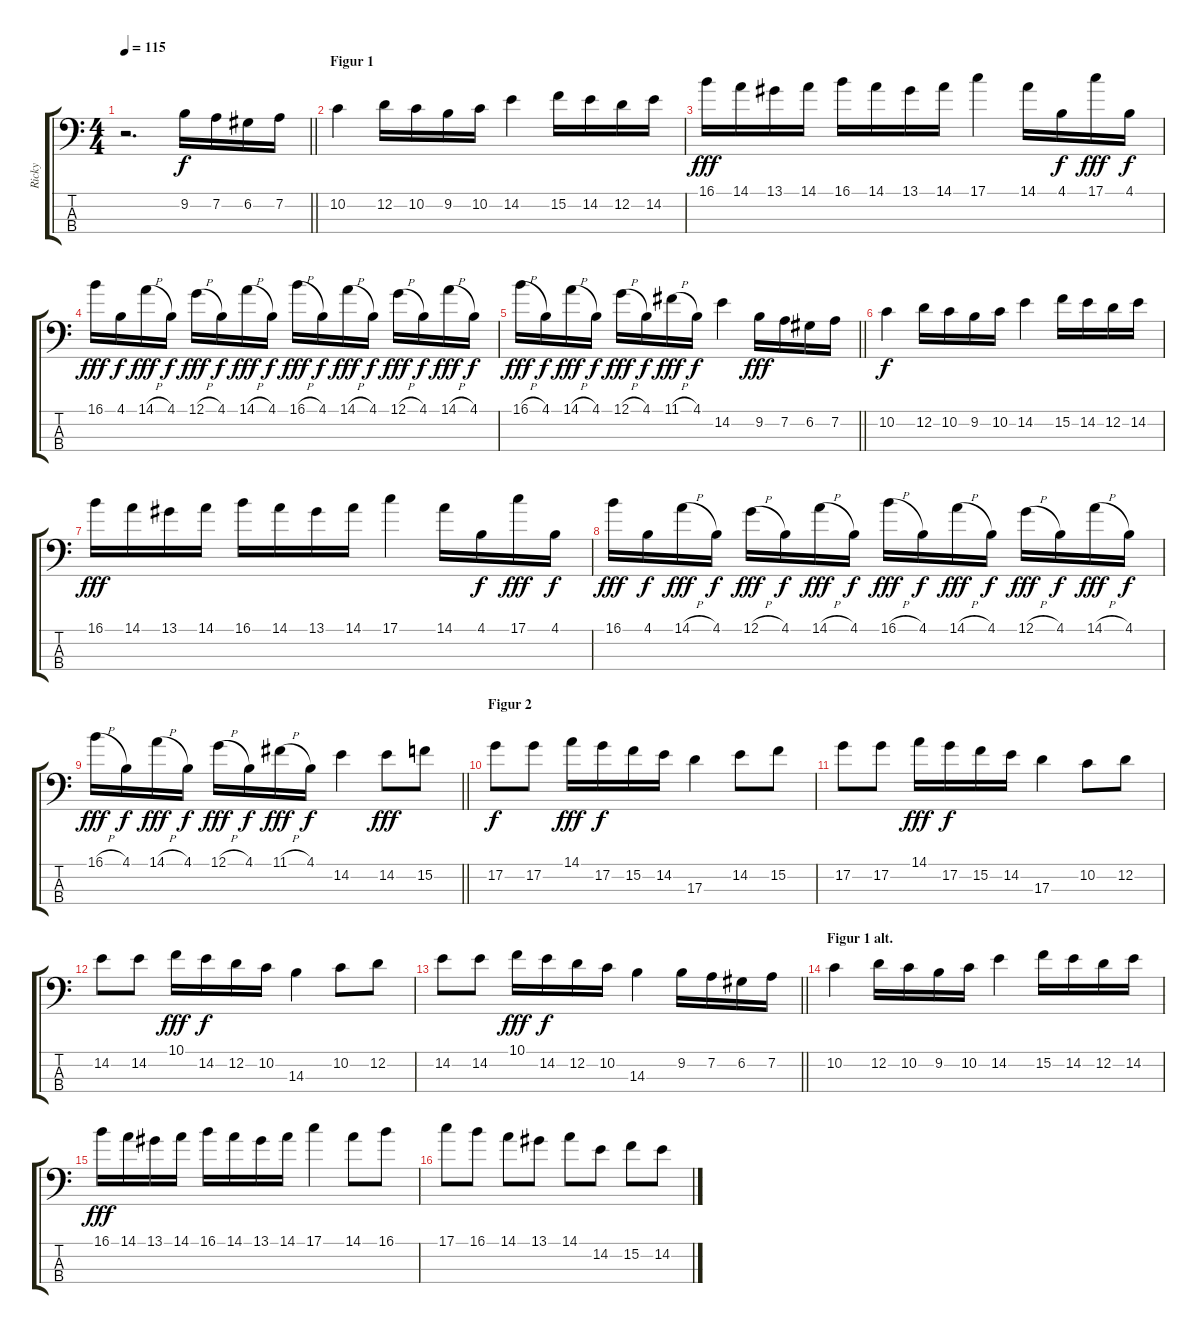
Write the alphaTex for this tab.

\track ("Ricky" "Ricky") {instrument electricbassfinger}
\staff {score tabs}
\tuning (G2 D2 A1 E1) {hide}
\ts (4 4)
\tempo 115
\clef f4
\barLineRight lightlight
\ks c
r.2{d dy f instrument electricbassfinger} 9.2.16 7.2.16 6.2.16 7.2.16 |
\section ("" "Figur 1")
10.2.4 12.2.16 10.2.16 9.2.16 10.2.16 14.2.4 15.2.16 14.2.16 12.2.16 14.2.16 |
16.1.16{dy fff} 14.1.16 13.1.16 14.1.16 16.1.16 14.1.16 13.1.16 14.1.16 17.1.4 14.1.16 4.1.16{dy f} 17.1.16{dy fff} 4.1.16{dy f} |
16.1.16{dy fff} 4.1.16{dy f} 14.1{h}.16{dy fff} 4.1.16{dy f} 12.1{h}.16{dy fff} 4.1.16{dy f} 14.1{h}.16{dy fff} 4.1.16{dy f} 16.1{h}.16{dy fff} 4.1.16{dy f} 14.1{h}.16{dy fff} 4.1.16{dy f} 12.1{h}.16{dy fff} 4.1.16{dy f} 14.1{h}.16{dy fff} 4.1.16{dy f} |
\barLineRight lightlight
16.1{h}.16{dy fff} 4.1.16{dy f} 14.1{h}.16{dy fff} 4.1.16{dy f} 12.1{h}.16{dy fff} 4.1.16{dy f} 11.1{h}.16{dy fff} 4.1.16{dy f} 14.2.4 9.2.16{dy fff} 7.2.16 6.2.16 7.2.16 |
10.2.4{dy f} 12.2.16 10.2.16 9.2.16 10.2.16 14.2.4 15.2.16 14.2.16 12.2.16 14.2.16 |
16.1.16{dy fff} 14.1.16 13.1.16 14.1.16 16.1.16 14.1.16 13.1.16 14.1.16 17.1.4 14.1.16 4.1.16{dy f} 17.1.16{dy fff} 4.1.16{dy f} |
16.1.16{dy fff} 4.1.16{dy f} 14.1{h}.16{dy fff} 4.1.16{dy f} 12.1{h}.16{dy fff} 4.1.16{dy f} 14.1{h}.16{dy fff} 4.1.16{dy f} 16.1{h}.16{dy fff} 4.1.16{dy f} 14.1{h}.16{dy fff} 4.1.16{dy f} 12.1{h}.16{dy fff} 4.1.16{dy f} 14.1{h}.16{dy fff} 4.1.16{dy f} |
\barLineRight lightlight
16.1{h}.16{dy fff} 4.1.16{dy f} 14.1{h}.16{dy fff} 4.1.16{dy f} 12.1{h}.16{dy fff} 4.1.16{dy f} 11.1{h}.16{dy fff} 4.1.16{dy f} 14.2.4 14.2.8{dy fff} 15.2.8 |
\section ("" "Figur 2")
17.2.8{dy f} 17.2.8 14.1.16{dy fff} 17.2.16{dy f} 15.2.16 14.2.16 17.3.4 14.2.8 15.2.8 |
17.2.8 17.2.8 14.1.16{dy fff} 17.2.16{dy f} 15.2.16 14.2.16 17.3.4 10.2.8 12.2.8 |
14.2.8 14.2.8 10.1.16{dy fff} 14.2.16{dy f} 12.2.16 10.2.16 14.3.4 10.2.8 12.2.8 |
\barLineRight lightlight
14.2.8 14.2.8 10.1.16{dy fff} 14.2.16{dy f} 12.2.16 10.2.16 14.3.4 9.2.16 7.2.16 6.2.16 7.2.16 |
\section ("" "Figur 1 alt.")
10.2.4 12.2.16 10.2.16 9.2.16 10.2.16 14.2.4 15.2.16 14.2.16 12.2.16 14.2.16 |
16.1.16{dy fff} 14.1.16 13.1.16 14.1.16 16.1.16 14.1.16 13.1.16 14.1.16 17.1.4 14.1.8 16.1.8 |
17.1.8 16.1.8 14.1.8 13.1.8 14.1.8 14.2.8 15.2.8 14.2.8
